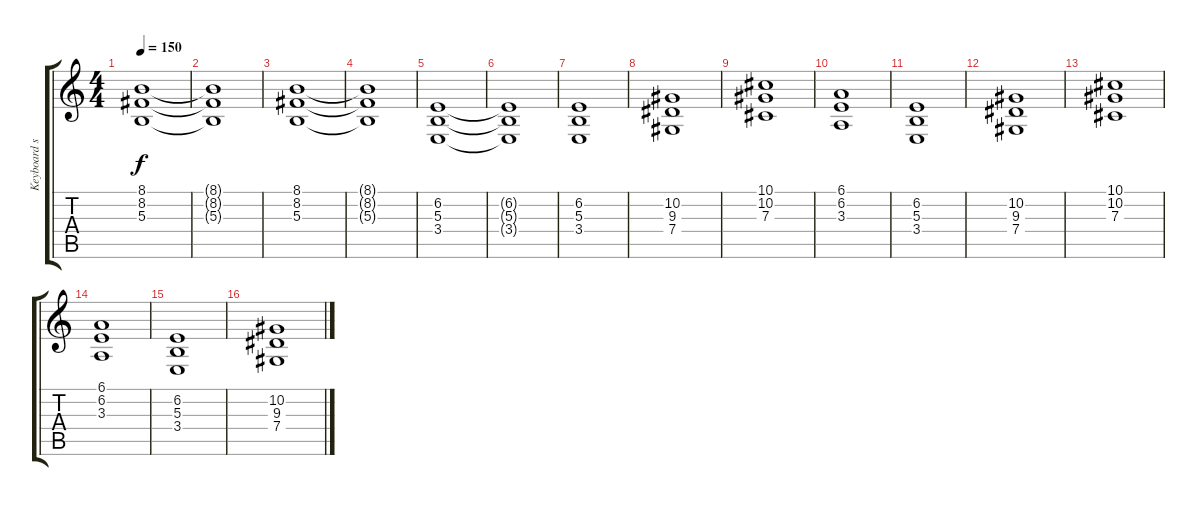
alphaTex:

\track ("Keyboard strings" "Keyboard s") {instrument stringensemble1}
\staff {score tabs}
\tuning (Eb4 Bb3 Gb3 Db3 Ab2 Eb2) {hide}
\ts (4 4)
\tempo 150
\clef g2
\ks c
(8.1 8.2 5.3).1{dy f volume 10} |
(8.1{t} 8.2{t} 5.3{t}).1 |
(8.1 8.2 5.3).1 |
(8.1{t} 8.2{t} 5.3{t}).1 |
(6.2 5.3 3.4).1 |
(6.2{t} 5.3{t} 3.4{t}).1 |
(6.2 5.3 3.4).1{volume 12} |
(10.2 9.3 7.4).1 |
(10.1 10.2 7.3).1 |
(6.1 6.2 3.3).1 |
(6.2 5.3 3.4).1 |
(10.2 9.3 7.4).1 |
(10.1 10.2 7.3).1 |
(6.1 6.2 3.3).1 |
(6.2 5.3 3.4).1 |
(10.2 9.3 7.4).1
